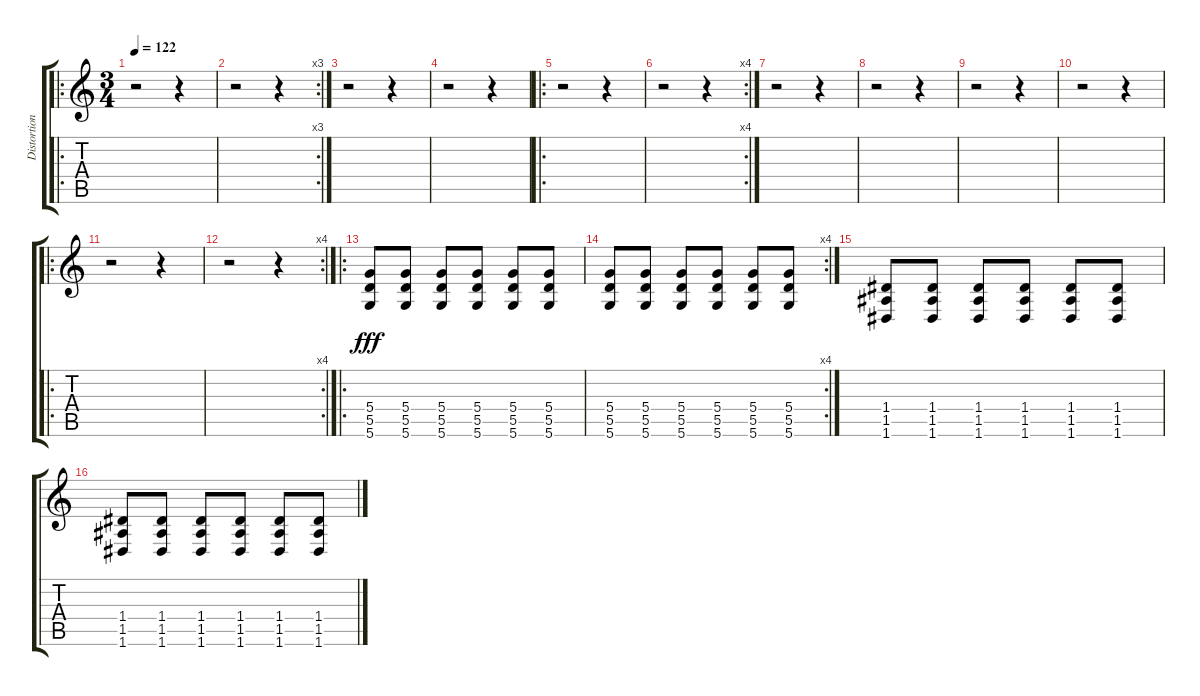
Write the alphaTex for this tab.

\track ("Distortion Guitar 1" "Distortion") {instrument distortionguitar}
\staff {score tabs}
\tuning (E4 B3 G3 D3 A2 D2) {hide}
\ro
\ts (3 4)
\tempo 122
\clef g2
\ks c
r.2{dy fff instrument distortionguitar} r.4 |
\rc 3
r.2 r.4 |
r.2 r.4 |
r.2 r.4 |
\ro
r.2 r.4 |
\rc 4
r.2 r.4 |
r.2 r.4 |
r.2 r.4 |
r.2 r.4 |
r.2 r.4 |
\ro
r.2 r.4 |
\rc 4
r.2 r.4 |
\ro
(5.4 5.5 5.6).8 (5.4 5.5 5.6).8 (5.4 5.5 5.6).8 (5.4 5.5 5.6).8 (5.4 5.5 5.6).8 (5.4 5.5 5.6).8 |
\rc 4
(5.4 5.5 5.6).8 (5.4 5.5 5.6).8 (5.4 5.5 5.6).8 (5.4 5.5 5.6).8 (5.4 5.5 5.6).8 (5.4 5.5 5.6).8 |
(1.4 1.5 1.6).8 (1.4 1.5 1.6).8 (1.4 1.5 1.6).8 (1.4 1.5 1.6).8 (1.4 1.5 1.6).8 (1.4 1.5 1.6).8 |
(1.4 1.5 1.6).8 (1.4 1.5 1.6).8 (1.4 1.5 1.6).8 (1.4 1.5 1.6).8 (1.4 1.5 1.6).8 (1.4 1.5 1.6).8
